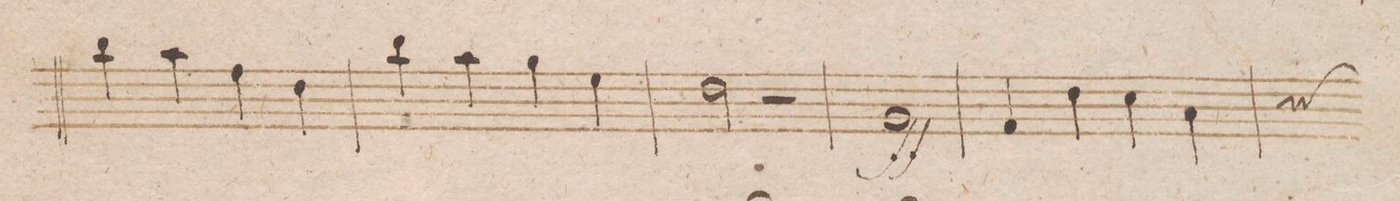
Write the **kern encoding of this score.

**kern	**dynam
*I"Fagotto Imo	*
*clefF4	*
*k[b-]	*
*met(c|)	*
*M2/2	*
4d\	.
4c\	.
4A\	.
4F\	.
=7	=7
4d\	.
4c\	.
4B-\	.
4G\	.
=8	=8
2F\	.
2r	.
=9	=9
1BB-/	ff
=10	=10
4AA/	.
4F\	.
4E\	.
4C\	.
*custos	*
=11	=11
*-	*-
